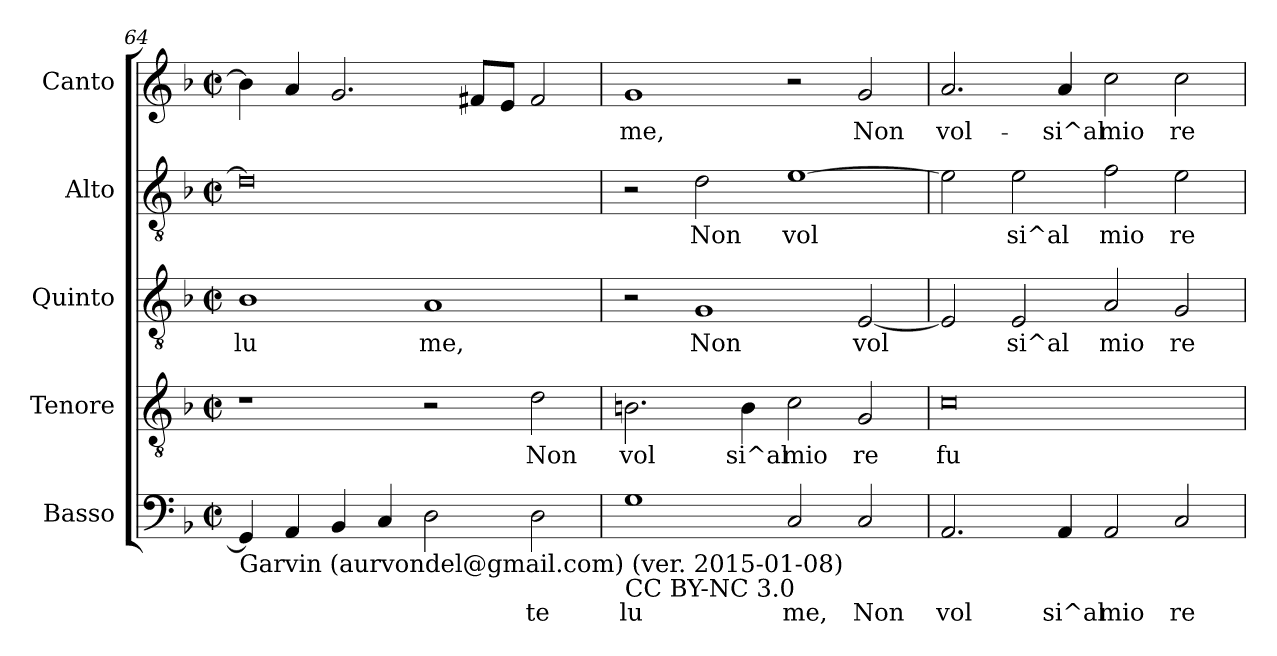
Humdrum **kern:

**kern	**text	**kern	**text	**kern	**text	**kern	**text	**kern	**text
*part5	*part5	*part4	*part4	*part3	*part3	*part2	*part2	*part1	*part1
*staff5	*staff5	*staff4	*staff4	*staff3	*staff3	*staff2	*staff2	*staff1	*staff1
*I"Basso	*	*I"Tenore	*	*I"Quinto	*	*I"Alto	*	*I"Canto	*
*I'Basso	*	*I'Tenore	*	*I'Quinto	*	*I'Alto	*	*I'Canto	*
*clefF4	*	*clefGv2	*	*clefGv2	*	*clefGv2	*	*clefG2	*
*k[b-]	*	*k[b-]	*	*k[b-]	*	*k[b-]	*	*k[b-]	*
*F:	*	*F:	*	*F:	*	*F:	*	*F:	*
*M2/2	*	*M2/2	*	*M2/2	*	*M2/2	*	*M2/2	*
*met(c|)	*	*met(c|)	*	*met(c|)	*	*met(c|)	*	*met(c|)	*
=64	=64	=64	=64	=64	=64	=64	=64	=64	=64
!LO:TX:b:t=Garvin (aurvondel@gmail.com) (ver. 2015-01-08)	!	!	!	!	!	!	!	!	!
!	!LO:LY:b:cj	!	!	!	!LO:LY:b:cj	!	!LO:LY:b:cj	!	!LO:LY:b:cj
4GG/]	.	1r	.	1B-	lu	0d]	.	4b-\]	.
!	!LO:LY:b:cj	!	!	!	!	!	!	!	!LO:LY:b:cj
4AA/	.	.	.	.	.	.	.	4a/	.
!	!LO:LY:b:cj	!	!	!	!	!	!	!	!LO:LY:b:cj
4BB-/	.	.	.	.	.	.	.	2.g/	.
!	!LO:LY:b:cj	!	!	!	!	!	!	!	!
4C/	.	.	.	.	.	.	.	.	.
!	!LO:LY:b:cj	!	!	!	!LO:LY:b:cj	!	!	!	!
2D\	.	2r	.	1A	me,	.	.	.	.
!	!	!	!	!	!	!	!	!	!LO:LY:b:cj
.	.	.	.	.	.	.	.	8f#/L	.
!	!	!	!	!	!	!	!	!	!LO:LY:b:cj
.	.	.	.	.	.	.	.	8e/J	.
!	!LO:LY:b:cj	!	!LO:LY:b:cj	!	!	!	!	!	!LO:LY:b:cj
2D\	te	2d\	Non	.	.	.	.	2f#/	.
=65	=65	=65	=65	=65	=65	=65	=65	=65	=65
!LO:TX:b:t=CC BY-NC 3.0	!	!	!	!	!	!	!	!	!
!	!LO:LY:b:cj	!	!LO:LY:b:cj	!	!	!	!	!	!LO:LY:b:cj
1G	lu	2.Bn\	vol	2r	.	2r	.	1g	me,
!	!	!	!	!	!LO:LY:b:cj	!	!LO:LY:b:cj	!	!
.	.	.	.	1G	Non	2d\	Non	.	.
!	!	!	!LO:LY:b:cj	!	!	!	!	!	!
.	.	4B\	si^al	.	.	.	.	.	.
!	!LO:LY:b:cj	!	!LO:LY:b:cj	!	!	!	!LO:LY:b:cj	!	!
2C/	me,	2c\	mio	.	.	[>1e	vol	2r	.
!	!LO:LY:b:cj	!	!LO:LY:b:cj	!	!LO:LY:b:cj	!	!	!	!LO:LY:b:cj
2C/	Non	2G/	re	[>2E/	vol	.	.	2g/	Non
!!LO:PB:g=z
=66	=66	=66	=66	=66	=66	=66	=66	=66	=66
!	!LO:LY:b:cj	!	!LO:LY:b:cj	!	!LO:LY:b:cj	!	!LO:LY:b:cj	!	!LO:LY:b:cj
2.AA/	vol	0c	fu	2E/]	.	2e\]	.	2.a/	vol-
!	!	!	!	!	!LO:LY:b:cj	!	!LO:LY:b:cj	!	!
.	.	.	.	2E/	si^al	2e\	si^al	.	.
!	!LO:LY:b:cj	!	!	!	!	!	!	!	!LO:LY:b:cj
4AA/	si^al	.	.	.	.	.	.	4a/	-si^al
!	!LO:LY:b:cj	!	!	!	!LO:LY:b:cj	!	!LO:LY:b:cj	!	!LO:LY:b:cj
2AA/	mio	.	.	2A/	mio	2f\	mio	2cc\	mio
!	!LO:LY:b:cj	!	!	!	!LO:LY:b:cj	!	!LO:LY:b:cj	!	!LO:LY:b:cj
2C/	re	.	.	2G/	re	2e\	re	2cc\	re-
=	=	=	=	=	=	=	=	=	=
*-	*-	*-	*-	*-	*-	*-	*-	*-	*-
